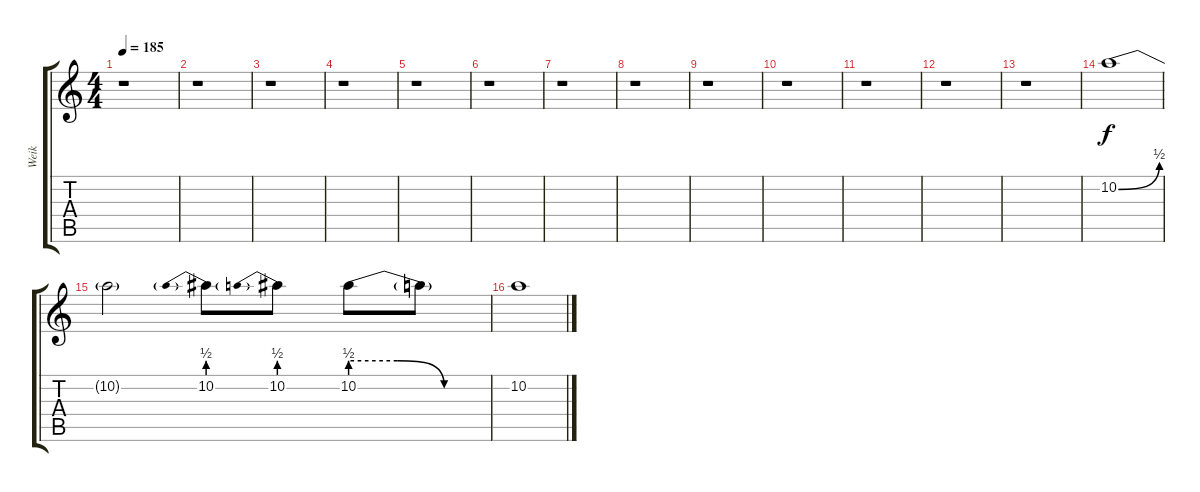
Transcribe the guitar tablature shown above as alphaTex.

\track ("Weik" "Weik") {instrument overdrivenguitar}
\staff {score tabs}
\tuning (E4 B3 G3 D3 A2 E2) {hide}
\ts (4 4)
\tempo 185
\clef g2
\ks c
r.1{dy f} |
r.1 |
r.1 |
r.1 |
r.1 |
r.1 |
r.1 |
r.1 |
r.1 |
r.1 |
r.1 |
r.1 |
r.1 |
10.2{be (bend 0 0 60 2)}.1 |
10.2{t}.2 10.2{be (prebend 0 2 60 2)}.8 10.2{be (prebend 0 2 60 2)}.8 10.2{be (custom 0 2 20 2 40 0 60 0)}.8 10.2{t}.8 |
10.2.1
